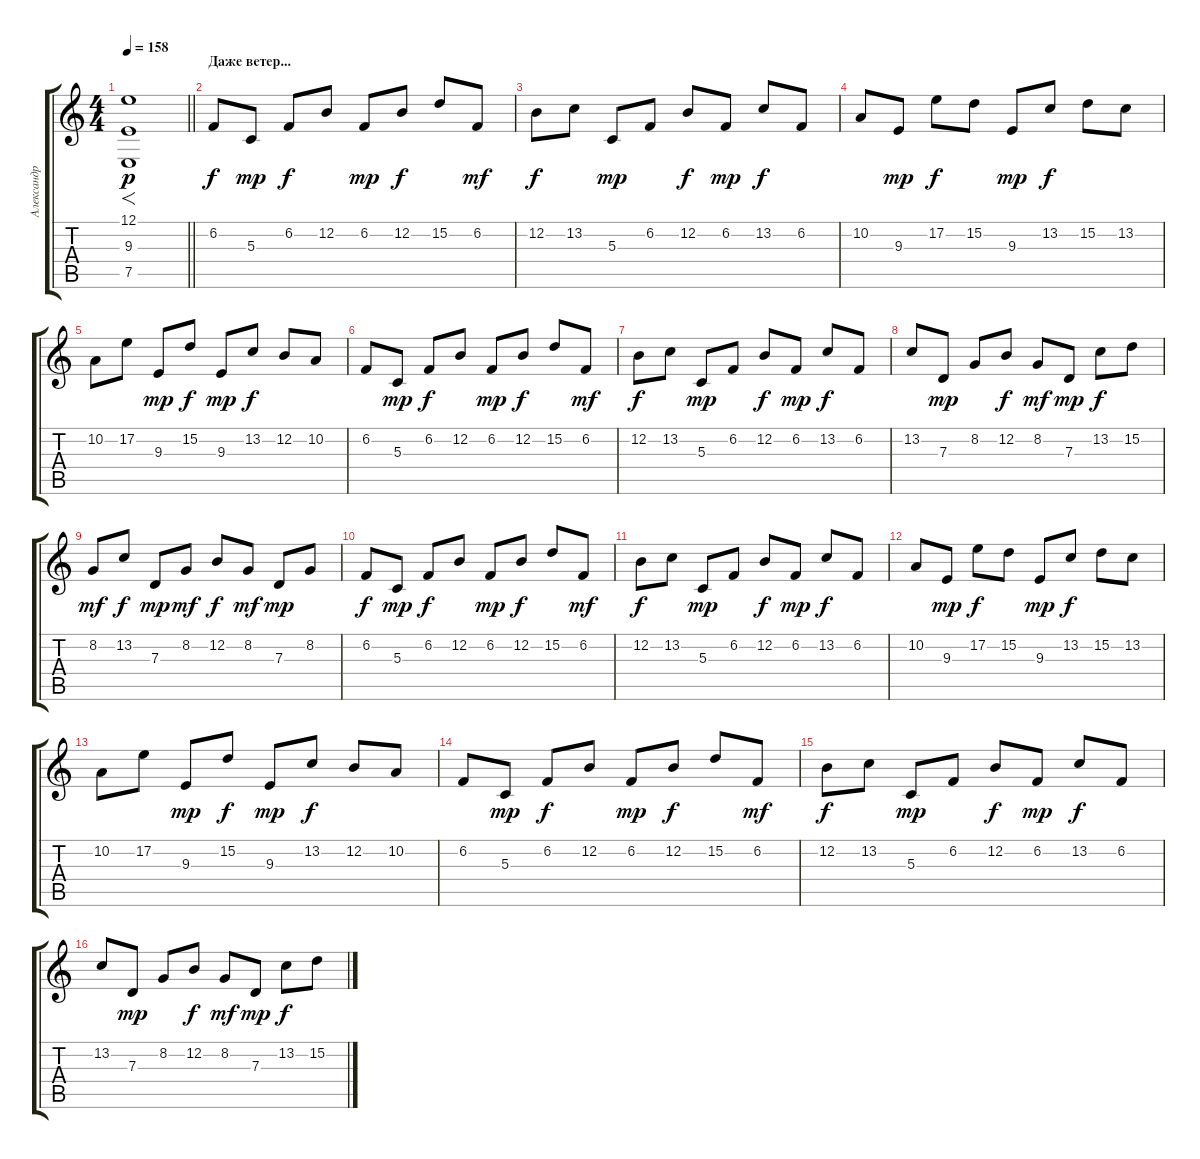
\track ("Александр \"Wish\" Андрюхин" "Александр ") {instrument piccolo}
\staff {score tabs}
\tuning (E4 B3 G3 D3 A2 E2) {hide}
\ts (4 4)
\tempo 158
\clef g2
\barLineRight lightlight
\ks c
(12.1 9.3 7.5).1{f dy p} |
\section ("" "Даже ветер...")
6.2.8{dy f} 5.3.8{dy mp} 6.2.8{dy f} 12.2.8 6.2.8{dy mp} 12.2.8{dy f} 15.2.8 6.2.8{dy mf} |
12.2.8{dy f} 13.2.8 5.3.8{dy mp} 6.2.8 12.2.8{dy f} 6.2.8{dy mp} 13.2.8{dy f} 6.2.8 |
10.2.8 9.3.8{dy mp} 17.2.8{dy f} 15.2.8 9.3.8{dy mp} 13.2.8{dy f} 15.2.8 13.2.8 |
10.2.8 17.2.8 9.3.8{dy mp} 15.2.8{dy f} 9.3.8{dy mp} 13.2.8{dy f} 12.2.8 10.2.8 |
6.2.8 5.3.8{dy mp} 6.2.8{dy f} 12.2.8 6.2.8{dy mp} 12.2.8{dy f} 15.2.8 6.2.8{dy mf} |
12.2.8{dy f} 13.2.8 5.3.8{dy mp} 6.2.8 12.2.8{dy f} 6.2.8{dy mp} 13.2.8{dy f} 6.2.8 |
13.2.8 7.3.8{dy mp} 8.2.8 12.2.8{dy f} 8.2.8{dy mf} 7.3.8{dy mp} 13.2.8{dy f} 15.2.8 |
8.2.8{dy mf} 13.2.8{dy f} 7.3.8{dy mp} 8.2.8{dy mf} 12.2.8{dy f} 8.2.8{dy mf} 7.3.8{dy mp} 8.2.8 |
6.2.8{dy f} 5.3.8{dy mp} 6.2.8{dy f} 12.2.8 6.2.8{dy mp} 12.2.8{dy f} 15.2.8 6.2.8{dy mf} |
12.2.8{dy f} 13.2.8 5.3.8{dy mp} 6.2.8 12.2.8{dy f} 6.2.8{dy mp} 13.2.8{dy f} 6.2.8 |
10.2.8 9.3.8{dy mp} 17.2.8{dy f} 15.2.8 9.3.8{dy mp} 13.2.8{dy f} 15.2.8 13.2.8 |
10.2.8 17.2.8 9.3.8{dy mp} 15.2.8{dy f} 9.3.8{dy mp} 13.2.8{dy f} 12.2.8 10.2.8 |
6.2.8 5.3.8{dy mp} 6.2.8{dy f} 12.2.8 6.2.8{dy mp} 12.2.8{dy f} 15.2.8 6.2.8{dy mf} |
12.2.8{dy f} 13.2.8 5.3.8{dy mp} 6.2.8 12.2.8{dy f} 6.2.8{dy mp} 13.2.8{dy f} 6.2.8 |
13.2.8 7.3.8{dy mp} 8.2.8 12.2.8{dy f} 8.2.8{dy mf} 7.3.8{dy mp} 13.2.8{dy f} 15.2.8
